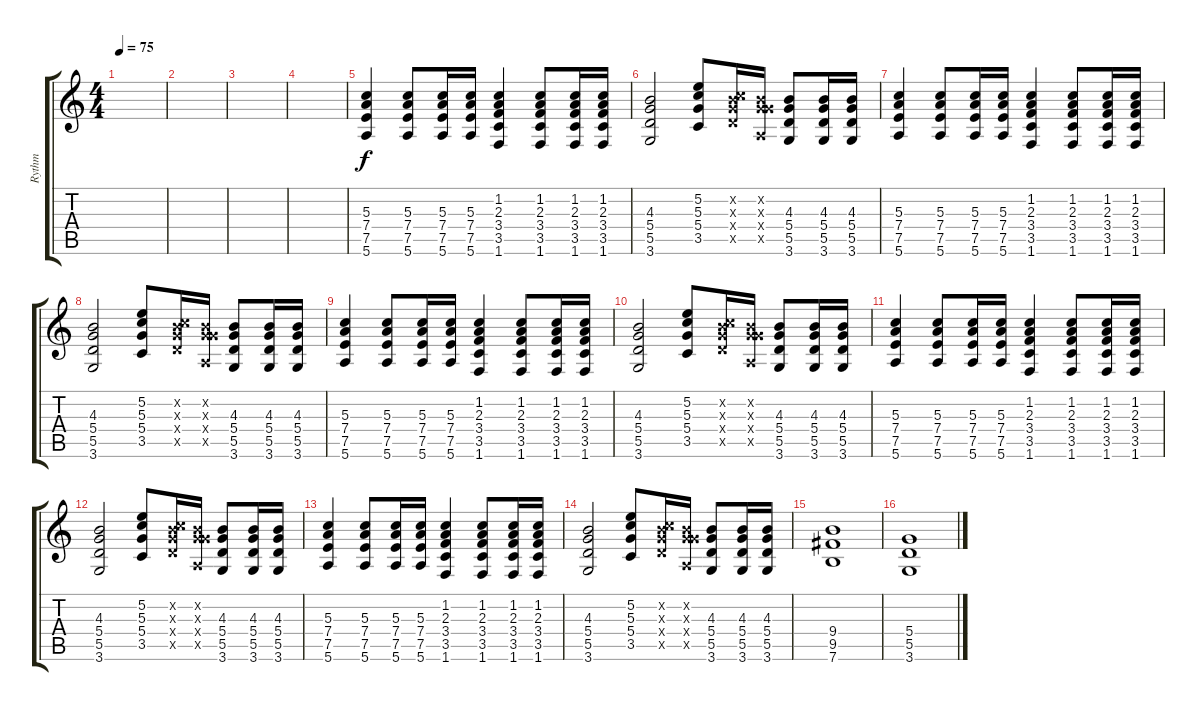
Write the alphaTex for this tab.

\track ("Rythm" "Rythm") {instrument overdrivenguitar}
\staff {score tabs}
\tuning (E4 B3 G3 D3 A2 E2) {hide}
\ts (4 4)
\tempo 75
\clef g2
\ks c
|
|
|
|
(5.3 7.4 7.5 5.6).4 (5.3 7.4 7.5 5.6).8 (5.3 7.4 7.5 5.6).16 (5.3 7.4 7.5 5.6).16 (1.2 2.3 3.4 3.5 1.6).4 (1.2 2.3 3.4 3.5 1.6).8 (1.2 2.3 3.4 3.5 1.6).16 (1.2 2.3 3.4 3.5 1.6).16 |
(4.3 5.4 5.5 3.6).2 (5.2 5.3 5.4 3.5).8 (0.2{x} 5.3{x} 5.4{x} 5.5{x}).16 (0.2{x} 0.3{x} 5.4{x} 0.5{x}).16 (4.3 5.4 5.5 3.6).8 (4.3 5.4 5.5 3.6).16 (4.3 5.4 5.5 3.6).16 |
(5.3 7.4 7.5 5.6).4 (5.3 7.4 7.5 5.6).8 (5.3 7.4 7.5 5.6).16 (5.3 7.4 7.5 5.6).16 (1.2 2.3 3.4 3.5 1.6).4 (1.2 2.3 3.4 3.5 1.6).8 (1.2 2.3 3.4 3.5 1.6).16 (1.2 2.3 3.4 3.5 1.6).16 |
(4.3 5.4 5.5 3.6).2 (5.2 5.3 5.4 3.5).8 (0.2{x} 5.3{x} 5.4{x} 5.5{x}).16 (0.2{x} 0.3{x} 5.4{x} 0.5{x}).16 (4.3 5.4 5.5 3.6).8 (4.3 5.4 5.5 3.6).16 (4.3 5.4 5.5 3.6).16 |
(5.3 7.4 7.5 5.6).4 (5.3 7.4 7.5 5.6).8 (5.3 7.4 7.5 5.6).16 (5.3 7.4 7.5 5.6).16 (1.2 2.3 3.4 3.5 1.6).4 (1.2 2.3 3.4 3.5 1.6).8 (1.2 2.3 3.4 3.5 1.6).16 (1.2 2.3 3.4 3.5 1.6).16 |
(4.3 5.4 5.5 3.6).2 (5.2 5.3 5.4 3.5).8 (0.2{x} 5.3{x} 5.4{x} 5.5{x}).16 (0.2{x} 0.3{x} 5.4{x} 0.5{x}).16 (4.3 5.4 5.5 3.6).8 (4.3 5.4 5.5 3.6).16 (4.3 5.4 5.5 3.6).16 |
(5.3 7.4 7.5 5.6).4 (5.3 7.4 7.5 5.6).8 (5.3 7.4 7.5 5.6).16 (5.3 7.4 7.5 5.6).16 (1.2 2.3 3.4 3.5 1.6).4 (1.2 2.3 3.4 3.5 1.6).8 (1.2 2.3 3.4 3.5 1.6).16 (1.2 2.3 3.4 3.5 1.6).16 |
(4.3 5.4 5.5 3.6).2 (5.2 5.3 5.4 3.5).8 (0.2{x} 5.3{x} 5.4{x} 5.5{x}).16 (0.2{x} 0.3{x} 5.4{x} 0.5{x}).16 (4.3 5.4 5.5 3.6).8 (4.3 5.4 5.5 3.6).16 (4.3 5.4 5.5 3.6).16 |
(5.3 7.4 7.5 5.6).4 (5.3 7.4 7.5 5.6).8 (5.3 7.4 7.5 5.6).16 (5.3 7.4 7.5 5.6).16 (1.2 2.3 3.4 3.5 1.6).4 (1.2 2.3 3.4 3.5 1.6).8 (1.2 2.3 3.4 3.5 1.6).16 (1.2 2.3 3.4 3.5 1.6).16 |
(4.3 5.4 5.5 3.6).2 (5.2 5.3 5.4 3.5).8 (0.2{x} 5.3{x} 5.4{x} 5.5{x}).16 (0.2{x} 0.3{x} 5.4{x} 0.5{x}).16 (4.3 5.4 5.5 3.6).8 (4.3 5.4 5.5 3.6).16 (4.3 5.4 5.5 3.6).16 |
(9.4 9.5 7.6).1 |
(5.4 5.5 3.6{ss}).1
